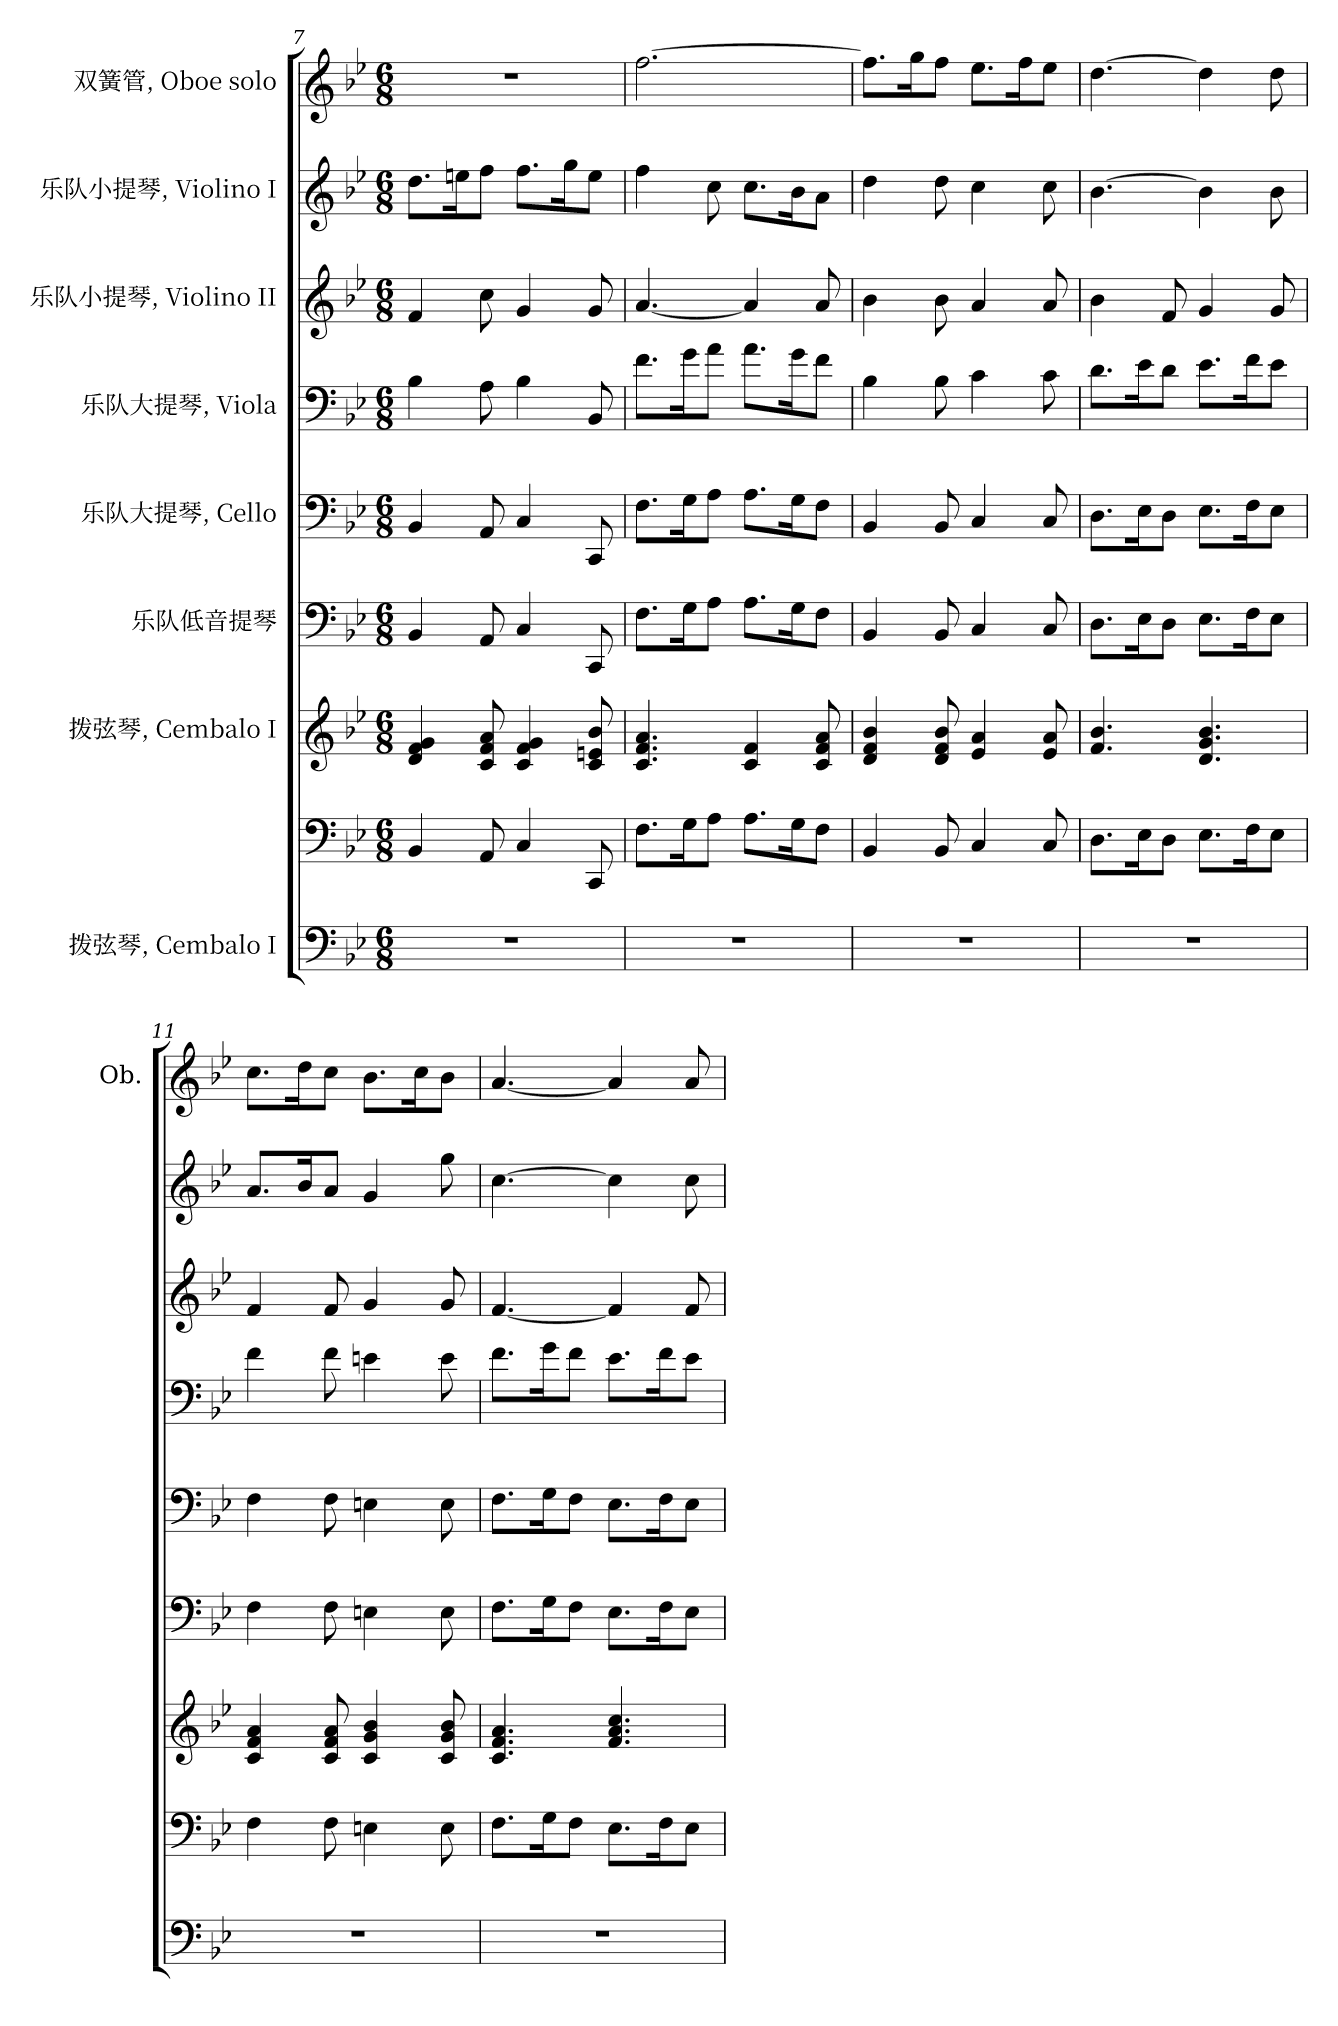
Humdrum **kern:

**kern	**kern	**kern	**kern	**kern	**kern	**kern	**kern	**kern
*part8	*part8	*part7	*part6	*part5	*part4	*part3	*part2	*part1
*staff9	*staff8	*staff7	*staff6	*staff5	*staff4	*staff3	*staff2	*staff1
*I"拨弦琴, Cembalo I	*	*I"拨弦琴, Cembalo I	*I"乐队低音提琴	*I"乐队大提琴, Cello	*I"乐队大提琴, Viola	*I"乐队小提琴, Violino II	*I"乐队小提琴, Violino I	*I"双簧管, Oboe solo
*	*	*	*	*	*	*	*	*I'Ob.
*clefF4	*clefF4	*clefG2	*clefF4	*clefF4	*clefF4	*clefG2	*clefG2	*clefG2
*	*	*	*ITrd7c12	*	*	*	*	*
*k[b-e-]	*k[b-e-]	*k[b-e-]	*k[b-e-]	*k[b-e-]	*k[b-e-]	*k[b-e-]	*k[b-e-]	*k[b-e-]
*M6/8	*M6/8	*M6/8	*M6/8	*M6/8	*M6/8	*M6/8	*M6/8	*M6/8
=7	=7	=7	=7	=7	=7	=7	=7	=7
2.r	4BB-/	4d/ 4f/ 4g/	4BBB-/	4BB-/	4B-\	4f/	8.dd\L	2.r
.	.	.	.	.	.	.	16een\K	.
.	8AA/	8c/ 8f/ 8a/	8AAA/	8AA/	8A\	8cc\	8ff\J	.
.	4C/	4c/ 4f/ 4g/	4CC/	4C/	4B-\	4g/	8.ff\L	.
.	.	.	.	.	.	.	16gg\K	.
.	8CC/	8c/ 8en/ 8b-/	8CCC/	8CC/	8BB-/	8g/	8ee\J	.
!!LO:PB:g=z
=8	=8	=8	=8	=8	=8	=8	=8	=8
2.r	8.F\L	4.c/ 4.f/ 4.a/	8.FF\L	8.F\L	8.f\L	[4.a/	4ff\	[2.ff\
.	16G\K	.	16GG\K	16G\K	16g\K	.	.	.
.	8A\J	.	8AA\J	8A\J	8a\J	.	8cc\	.
.	8.A\L	4c/ 4f/	8.AA\L	8.A\L	8.a\L	4a/]	8.cc\L	.
.	16G\K	.	16GG\K	16G\K	16g\K	.	16b-\K	.
.	8F\J	8c/ 8f/ 8a/	8FF\J	8F\J	8f\J	8a/	8a\J	.
=9	=9	=9	=9	=9	=9	=9	=9	=9
2.r	4BB-/	4d/ 4f/ 4b-/	4BBB-/	4BB-/	4B-\	4b-\	4dd\	8.ff\L]
.	.	.	.	.	.	.	.	16gg\K
.	8BB-/	8d/ 8f/ 8b-/	8BBB-/	8BB-/	8B-\	8b-\	8dd\	8ff\J
.	4C/	4e-/ 4a/	4CC/	4C/	4c\	4a/	4cc\	8.ee-\L
.	.	.	.	.	.	.	.	16ff\K
.	8C/	8e-/ 8a/	8CC/	8C/	8c\	8a/	8cc\	8ee-\J
=10	=10	=10	=10	=10	=10	=10	=10	=10
2.r	8.D\L	4.f/ 4.b-/	8.DD\L	8.D\L	8.d\L	4b-\	[4.b-\	[4.dd\
.	16E-\K	.	16EE-\K	16E-\K	16e-\K	.	.	.
.	8D\J	.	8DD\J	8D\J	8d\J	8f/	.	.
.	8.E-\L	4.d/ 4.g/ 4.b-/	8.EE-\L	8.E-\L	8.e-\L	4g/	4b-\]	4dd\]
.	16F\K	.	16FF\K	16F\K	16f\K	.	.	.
.	8E-\J	.	8EE-\J	8E-\J	8e-\J	8g/	8b-\	8dd\
=11	=11	=11	=11	=11	=11	=11	=11	=11
2.r	4F\	4c/ 4f/ 4a/	4FF\	4F\	4f\	4f/	8.a/L	8.cc\L
.	.	.	.	.	.	.	16b-/K	16dd\K
.	8F\	8c/ 8f/ 8a/	8FF\	8F\	8f\	8f/	8a/J	8cc\J
.	4En\	4c/ 4g/ 4b-/	4EEn\	4En\	4en\	4g/	4g/	8.b-\L
.	.	.	.	.	.	.	.	16cc\K
.	8E\	8c/ 8g/ 8b-/	8EE\	8E\	8e\	8g/	8gg\	8b-\J
!!LO:PB:g=z
=12	=12	=12	=12	=12	=12	=12	=12	=12
2.r	8.F\L	4.c/ 4.f/ 4.a/	8.FF\L	8.F\L	8.f\L	[4.f/	[4.cc\	[4.a/
.	16G\K	.	16GG\K	16G\K	16g\K	.	.	.
.	8F\J	.	8FF\J	8F\J	8f\J	.	.	.
.	8.E-\L	4.f/ 4.a/ 4.cc/	8.EE-\L	8.E-\L	8.e-\L	4f/]	4cc\]	4a/]
.	16F\K	.	16FF\K	16F\K	16f\K	.	.	.
.	8E-\J	.	8EE-\J	8E-\J	8e-\J	8f/	8cc\	8a/
=	=	=	=	=	=	=	=	=
*-	*-	*-	*-	*-	*-	*-	*-	*-
